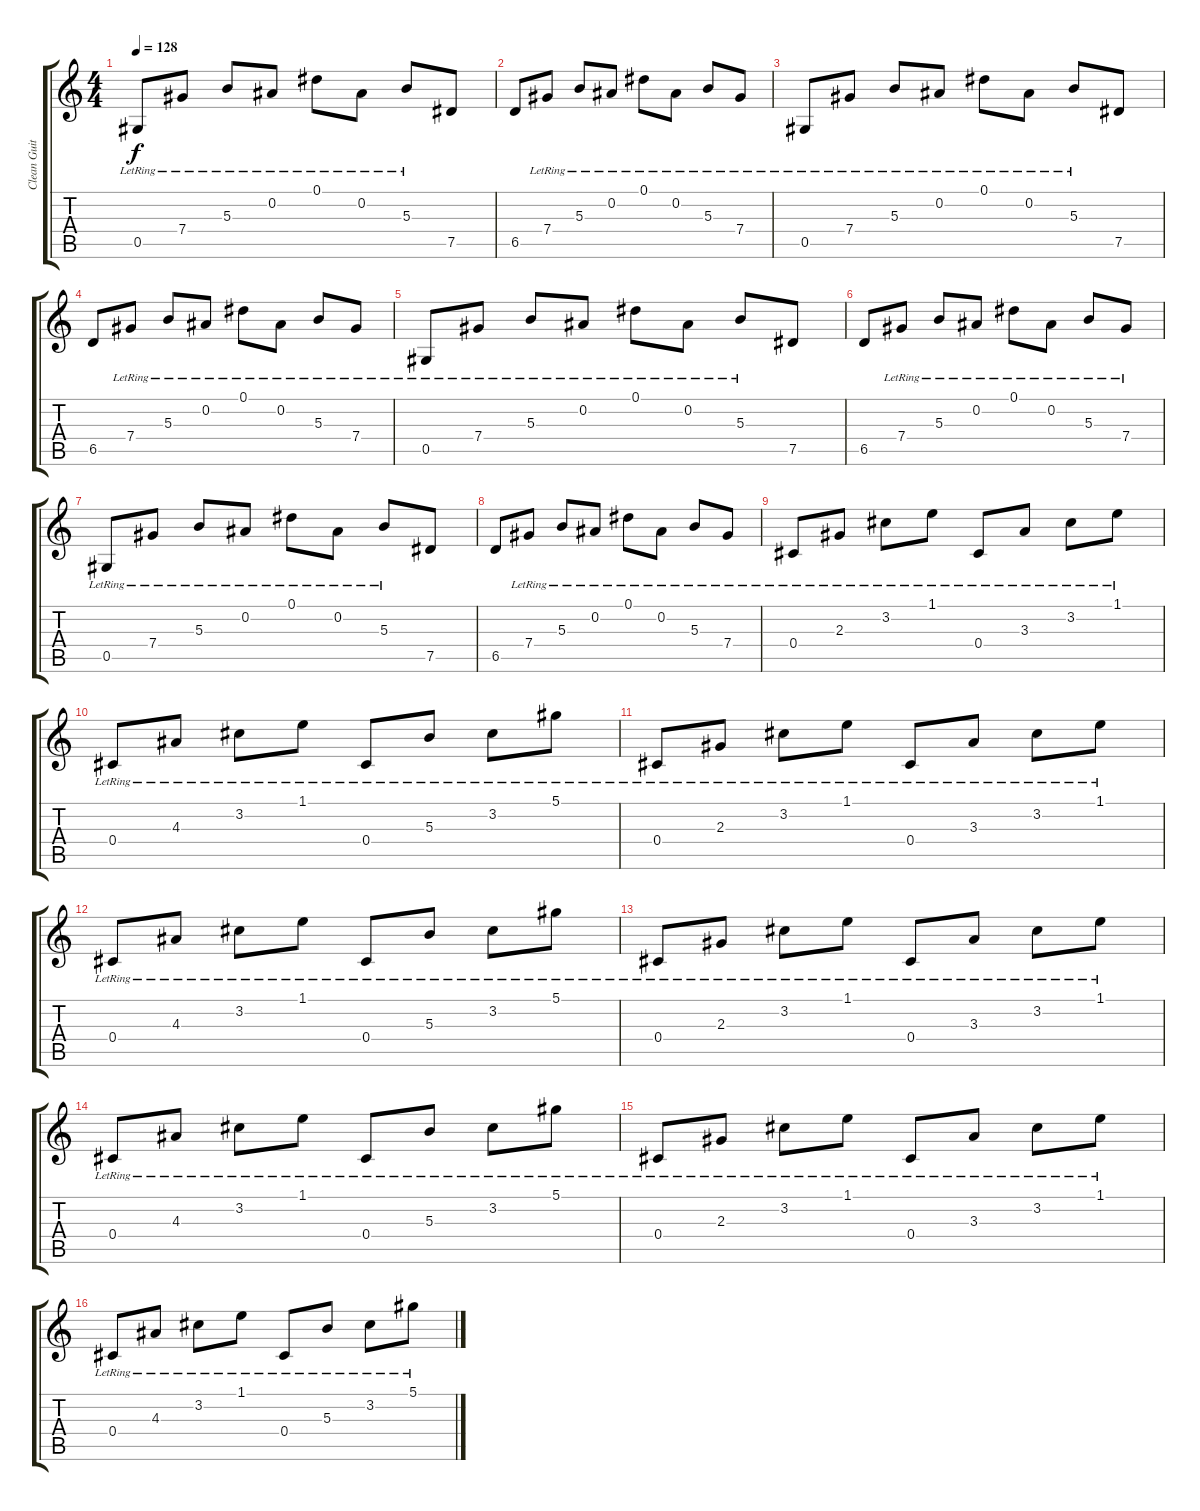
\track ("Clean Guitar" "Clean Guit") {instrument electricguitarjazz}
\staff {score tabs}
\tuning (Eb4 Bb3 Gb3 Db3 Ab2 Eb2) {hide}
\ts (4 4)
\tempo 128
\clef g2
\ks c
0.5{lr}.8{dy f} 7.4{lr}.8 5.3{lr}.8 0.2{lr}.8 0.1{lr}.8 0.2{lr}.8 5.3{lr}.8 7.5.8 |
6.5.8 7.4{lr}.8 5.3{lr}.8 0.2{lr}.8 0.1{lr}.8 0.2{lr}.8 5.3{lr}.8 7.4{lr}.8 |
0.5{lr}.8 7.4{lr}.8 5.3{lr}.8 0.2{lr}.8 0.1{lr}.8 0.2{lr}.8 5.3{lr}.8 7.5.8 |
6.5.8 7.4{lr}.8 5.3{lr}.8 0.2{lr}.8 0.1{lr}.8 0.2{lr}.8 5.3{lr}.8 7.4{lr}.8 |
0.5{lr}.8 7.4{lr}.8 5.3{lr}.8 0.2{lr}.8 0.1{lr}.8 0.2{lr}.8 5.3{lr}.8 7.5.8 |
6.5.8 7.4{lr}.8 5.3{lr}.8 0.2{lr}.8 0.1{lr}.8 0.2{lr}.8 5.3{lr}.8 7.4{lr}.8 |
0.5{lr}.8 7.4{lr}.8 5.3{lr}.8 0.2{lr}.8 0.1{lr}.8 0.2{lr}.8 5.3{lr}.8 7.5.8 |
6.5.8 7.4{lr}.8 5.3{lr}.8 0.2{lr}.8 0.1{lr}.8 0.2{lr}.8 5.3{lr}.8 7.4{lr}.8 |
0.4{lr}.8 2.3{lr}.8 3.2{lr}.8 1.1{lr}.8 0.4{lr}.8 3.3{lr}.8 3.2{lr}.8 1.1{lr}.8 |
0.4{lr}.8 4.3{lr}.8 3.2{lr}.8 1.1{lr}.8 0.4{lr}.8 5.3{lr}.8 3.2{lr}.8 5.1{lr}.8 |
0.4{lr}.8 2.3{lr}.8 3.2{lr}.8 1.1{lr}.8 0.4{lr}.8 3.3{lr}.8 3.2{lr}.8 1.1{lr}.8 |
0.4{lr}.8 4.3{lr}.8 3.2{lr}.8 1.1{lr}.8 0.4{lr}.8 5.3{lr}.8 3.2{lr}.8 5.1{lr}.8 |
0.4{lr}.8 2.3{lr}.8 3.2{lr}.8 1.1{lr}.8 0.4{lr}.8 3.3{lr}.8 3.2{lr}.8 1.1{lr}.8 |
0.4{lr}.8 4.3{lr}.8 3.2{lr}.8 1.1{lr}.8 0.4{lr}.8 5.3{lr}.8 3.2{lr}.8 5.1{lr}.8 |
0.4{lr}.8 2.3{lr}.8 3.2{lr}.8 1.1{lr}.8 0.4{lr}.8 3.3{lr}.8 3.2{lr}.8 1.1{lr}.8 |
0.4{lr}.8 4.3{lr}.8 3.2{lr}.8 1.1{lr}.8 0.4{lr}.8 5.3{lr}.8 3.2{lr}.8 5.1{lr}.8
